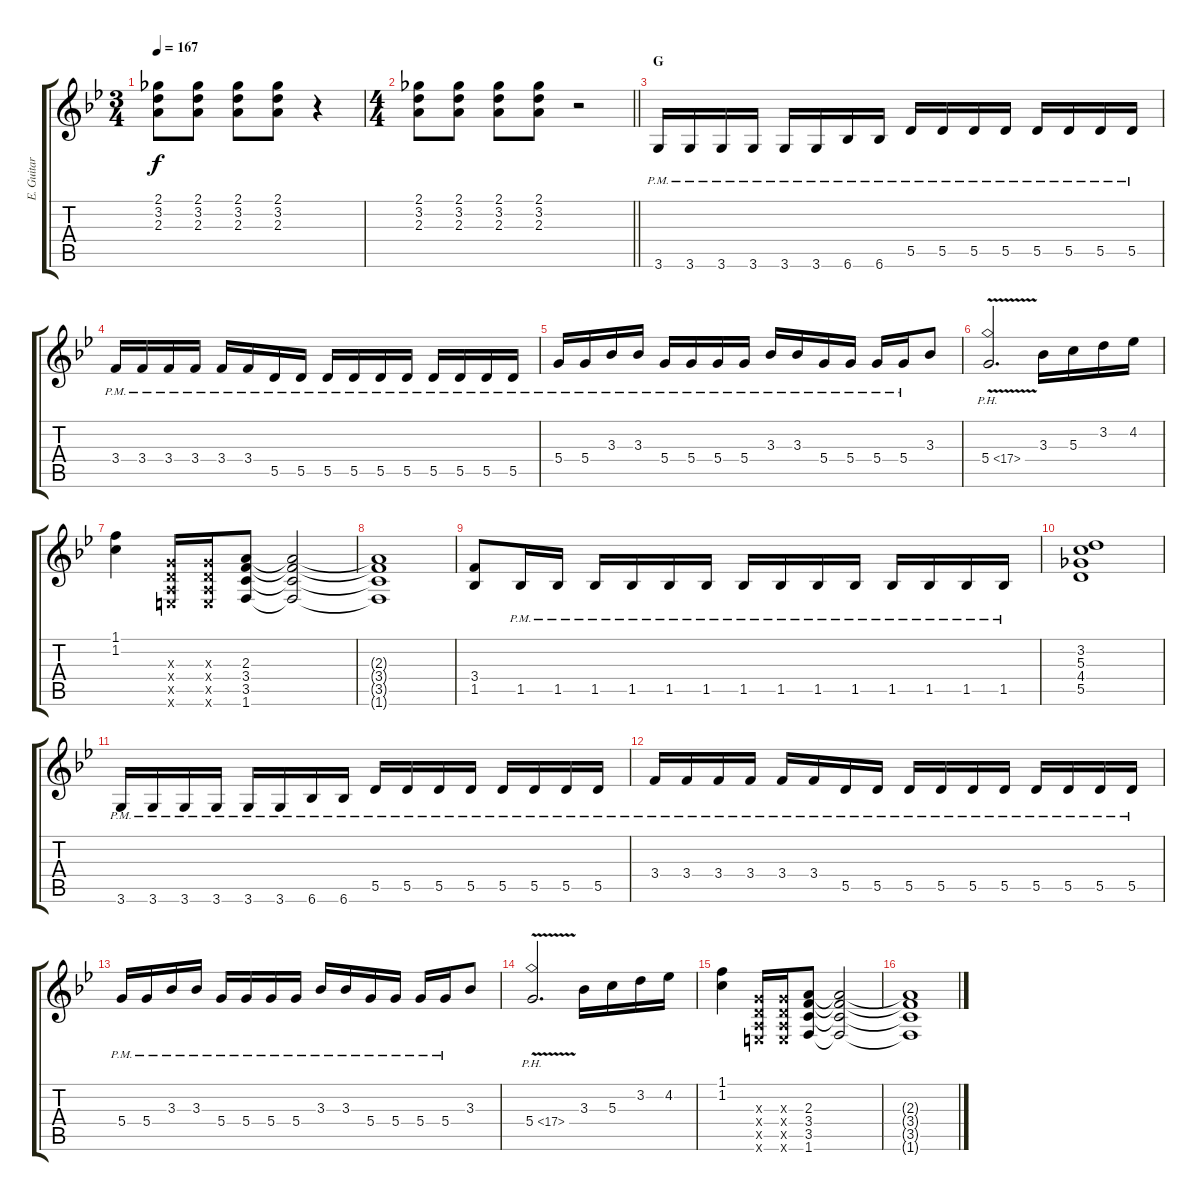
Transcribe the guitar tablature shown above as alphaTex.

\track ("E. Guitar I" "E. Guitar ") {instrument overdrivenguitar}
\staff {score tabs}
\tuning (E4 B3 G3 D3 A2 E2) {hide}
\ts (3 4)
\tempo 167
\clef g2
\ks bb
(2.1 3.2 2.3).8{dy f} (2.1 3.2 2.3).8 (2.1 3.2 2.3).8 (2.1 3.2 2.3).8 r.4 |
\ts (4 4)
\barLineRight lightlight
(2.1 3.2 2.3).8 (2.1 3.2 2.3).8 (2.1 3.2 2.3).8 (2.1 3.2 2.3).8 r.2 |
\section ("" "G")
3.6{pm}.16 3.6{pm}.16 3.6{pm}.16 3.6{pm}.16 3.6{pm}.16 3.6{pm}.16 6.6{pm}.16 6.6{pm}.16 5.5{pm}.16 5.5{pm}.16 5.5{pm}.16 5.5{pm}.16 5.5{pm}.16 5.5{pm}.16 5.5{pm}.16 5.5{pm}.16 |
3.4{pm}.16 3.4{pm}.16 3.4{pm}.16 3.4{pm}.16 3.4{pm}.16 3.4{pm}.16 5.5{pm}.16 5.5{pm}.16 5.5{pm}.16 5.5{pm}.16 5.5{pm}.16 5.5{pm}.16 5.5{pm}.16 5.5{pm}.16 5.5{pm}.16 5.5{pm}.16 |
5.4{pm}.16 5.4{pm}.16 3.3{pm}.16 3.3{pm}.16 5.4{pm}.16 5.4{pm}.16 5.4{pm}.16 5.4{pm}.16 3.3{pm}.16 3.3{pm}.16 5.4{pm}.16 5.4{pm}.16 5.4{pm}.16 5.4{pm}.16 3.3.8 |
5.4{ph 12 v}.2{d} 3.3.16 5.3.16 3.2.16 4.2.16 |
(1.1 1.2).4 (0.3{x} 0.4{x} 0.5{x} 0.6{x}).16 (0.3{x} 0.4{x} 0.5{x} 0.6{x}).16 (2.3 3.4 3.5 1.6).8 (2.3{t} 3.4{t} 3.5{t} 1.6{t}).2 |
(2.3{t} 3.4{t} 3.5{t} 1.6{t}).1 |
(3.4 1.5).8 1.5{pm}.16 1.5{pm}.16 1.5{pm}.16 1.5{pm}.16 1.5{pm}.16 1.5{pm}.16 1.5{pm}.16 1.5{pm}.16 1.5{pm}.16 1.5{pm}.16 1.5{pm}.16 1.5{pm}.16 1.5{pm}.16 1.5{pm}.16 |
(3.2 5.3 4.4 5.5).1 |
3.6{pm}.16 3.6{pm}.16 3.6{pm}.16 3.6{pm}.16 3.6{pm}.16 3.6{pm}.16 6.6{pm}.16 6.6{pm}.16 5.5{pm}.16 5.5{pm}.16 5.5{pm}.16 5.5{pm}.16 5.5{pm}.16 5.5{pm}.16 5.5{pm}.16 5.5{pm}.16 |
3.4{pm}.16 3.4{pm}.16 3.4{pm}.16 3.4{pm}.16 3.4{pm}.16 3.4{pm}.16 5.5{pm}.16 5.5{pm}.16 5.5{pm}.16 5.5{pm}.16 5.5{pm}.16 5.5{pm}.16 5.5{pm}.16 5.5{pm}.16 5.5{pm}.16 5.5{pm}.16 |
5.4{pm}.16 5.4{pm}.16 3.3{pm}.16 3.3{pm}.16 5.4{pm}.16 5.4{pm}.16 5.4{pm}.16 5.4{pm}.16 3.3{pm}.16 3.3{pm}.16 5.4{pm}.16 5.4{pm}.16 5.4{pm}.16 5.4{pm}.16 3.3.8 |
5.4{ph 12 v}.2{d} 3.3.16 5.3.16 3.2.16 4.2.16 |
(1.1 1.2).4 (0.3{x} 0.4{x} 0.5{x} 0.6{x}).16 (0.3{x} 0.4{x} 0.5{x} 0.6{x}).16 (2.3 3.4 3.5 1.6).8 (2.3{t} 3.4{t} 3.5{t} 1.6{t}).2 |
(2.3{t} 3.4{t} 3.5{t} 1.6{t}).1
